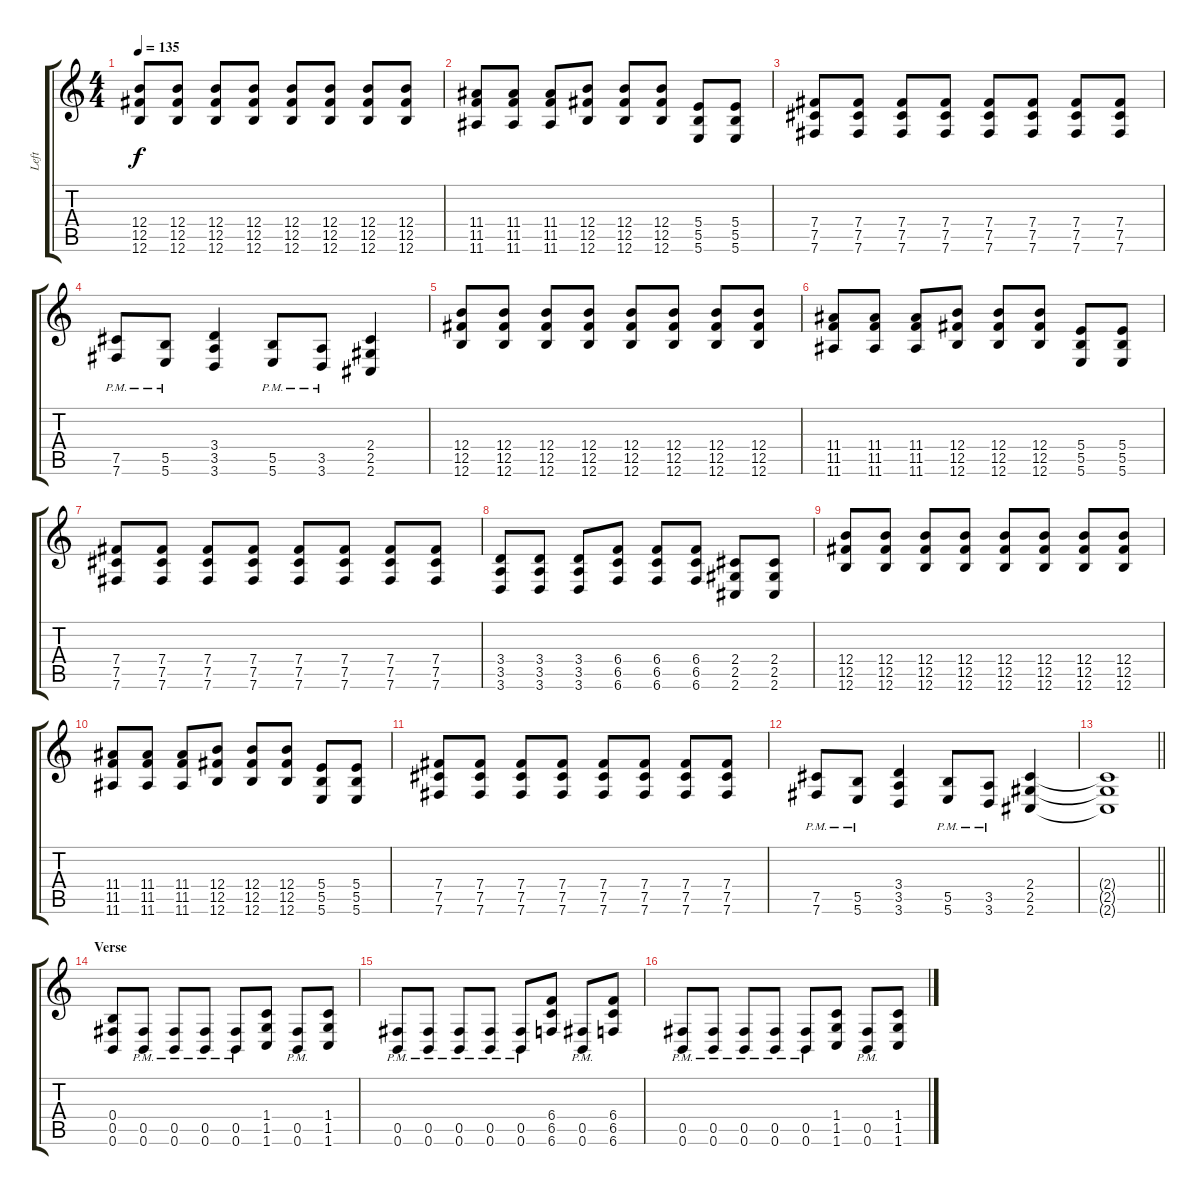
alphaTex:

\track ("Left" "Left") {instrument distortionguitar}
\staff {score tabs}
\tuning (Db4 Ab3 E3 B2 Gb2 B1) {hide}
\ts (4 4)
\tempo 135
\clef g2
\ks c
(12.4 12.5 12.6).8{dy f} (12.4 12.5 12.6).8 (12.4 12.5 12.6).8 (12.4 12.5 12.6).8 (12.4 12.5 12.6).8 (12.4 12.5 12.6).8 (12.4 12.5 12.6).8 (12.4 12.5 12.6).8 |
(11.4 11.5 11.6).8 (11.4 11.5 11.6).8 (11.4 11.5 11.6).8 (12.4 12.5 12.6).8 (12.4 12.5 12.6).8 (12.4 12.5 12.6).8 (5.4 5.5 5.6).8 (5.4 5.5 5.6).8 |
(7.4 7.5 7.6).8 (7.4 7.5 7.6).8 (7.4 7.5 7.6).8 (7.4 7.5 7.6).8 (7.4 7.5 7.6).8 (7.4 7.5 7.6).8 (7.4 7.5 7.6).8 (7.4 7.5 7.6).8 |
(7.5{pm} 7.6{pm}).8 (5.5{pm} 5.6{pm}).8 (3.4 3.5 3.6).4 (5.5{pm} 5.6{pm}).8 (3.5{pm} 3.6{pm}).8 (2.4 2.5 2.6).4 |
(12.4 12.5 12.6).8 (12.4 12.5 12.6).8 (12.4 12.5 12.6).8 (12.4 12.5 12.6).8 (12.4 12.5 12.6).8 (12.4 12.5 12.6).8 (12.4 12.5 12.6).8 (12.4 12.5 12.6).8 |
(11.4 11.5 11.6).8 (11.4 11.5 11.6).8 (11.4 11.5 11.6).8 (12.4 12.5 12.6).8 (12.4 12.5 12.6).8 (12.4 12.5 12.6).8 (5.4 5.5 5.6).8 (5.4 5.5 5.6).8 |
(7.4 7.5 7.6).8 (7.4 7.5 7.6).8 (7.4 7.5 7.6).8 (7.4 7.5 7.6).8 (7.4 7.5 7.6).8 (7.4 7.5 7.6).8 (7.4 7.5 7.6).8 (7.4 7.5 7.6).8 |
(3.4 3.5 3.6).8 (3.4 3.5 3.6).8 (3.4 3.5 3.6).8 (6.4 6.5 6.6).8 (6.4 6.5 6.6).8 (6.4 6.5 6.6).8 (2.4 2.5 2.6).8 (2.4 2.5 2.6).8 |
(12.4 12.5 12.6).8 (12.4 12.5 12.6).8 (12.4 12.5 12.6).8 (12.4 12.5 12.6).8 (12.4 12.5 12.6).8 (12.4 12.5 12.6).8 (12.4 12.5 12.6).8 (12.4 12.5 12.6).8 |
(11.4 11.5 11.6).8 (11.4 11.5 11.6).8 (11.4 11.5 11.6).8 (12.4 12.5 12.6).8 (12.4 12.5 12.6).8 (12.4 12.5 12.6).8 (5.4 5.5 5.6).8 (5.4 5.5 5.6).8 |
(7.4 7.5 7.6).8 (7.4 7.5 7.6).8 (7.4 7.5 7.6).8 (7.4 7.5 7.6).8 (7.4 7.5 7.6).8 (7.4 7.5 7.6).8 (7.4 7.5 7.6).8 (7.4 7.5 7.6).8 |
(7.5{pm} 7.6{pm}).8 (5.5{pm} 5.6{pm}).8 (3.4 3.5 3.6).4 (5.5{pm} 5.6{pm}).8 (3.5{pm} 3.6{pm}).8 (2.4 2.5 2.6).4 |
\barLineRight lightlight
(2.4{t} 2.5{t} 2.6{t}).1 |
\section ("" "Verse")
(0.4 0.5 0.6).8 (0.5{pm} 0.6{pm}).8 (0.5{pm} 0.6{pm}).8 (0.5{pm} 0.6{pm}).8 (0.5{pm} 0.6{pm}).8 (1.4 1.5 1.6).8 (0.5{pm} 0.6{pm}).8 (1.4 1.5 1.6).8 |
(0.5{pm} 0.6{pm}).8 (0.5{pm} 0.6{pm}).8 (0.5{pm} 0.6{pm}).8 (0.5{pm} 0.6{pm}).8 (0.5{pm} 0.6{pm}).8 (6.4 6.5 6.6).8 (0.5{pm} 0.6{pm}).8 (6.4 6.5 6.6).8 |
(0.5{pm} 0.6{pm}).8 (0.5{pm} 0.6{pm}).8 (0.5{pm} 0.6{pm}).8 (0.5{pm} 0.6{pm}).8 (0.5{pm} 0.6{pm}).8 (1.4 1.5 1.6).8 (0.5{pm} 0.6{pm}).8 (1.4 1.5 1.6).8
